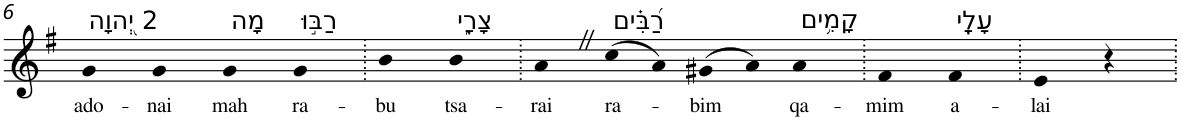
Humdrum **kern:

**kern	**text
*part1	*part1
*staff1	*staff1
*I"Piano	*
*I'Pno	*
!!LO:PB:g=z
*clefG2	*
*k[f#]	*
*G:	*
=6	=6
!LO:TX:a:t=2 יְ֭הוָה	!
!	!LO:LY:b
4g	ado-
!	!LO:LY:b
4g	-nai
!LO:TX:a:t=מָה	!
!	!LO:LY:b
4g	mah
!LO:TX:a:t=רַבּ֣וּ	!
!	!LO:LY:b
4g	ra-
=7.	=7.
!	!LO:LY:b
4b	-bu
!LO:TX:a:t=צָרָ֑י	!
!	!LO:LY:b
4b	tsa-
=8.	=8.
!	!LO:LY:b
4aZ	-rai
!LO:TX:a:t=רַ֝בִּ֗ים	!
!	!LO:LY:b
(>8cc	ra-
8a)	.
!	!LO:LY:b
(>8g#X	-bim
8a)	.
!LO:TX:a:t=קָמִ֥ים	!
!	!LO:LY:b
4a	qa-
=9.	=9.
!	!LO:LY:b
4f#	-mim
!LO:TX:a:t=עָלָֽי	!
!	!LO:LY:b
4f#	a-
=10.	=10.
!	!LO:LY:b
4e	-lai
4r	.
=.	=.
*-	*-
